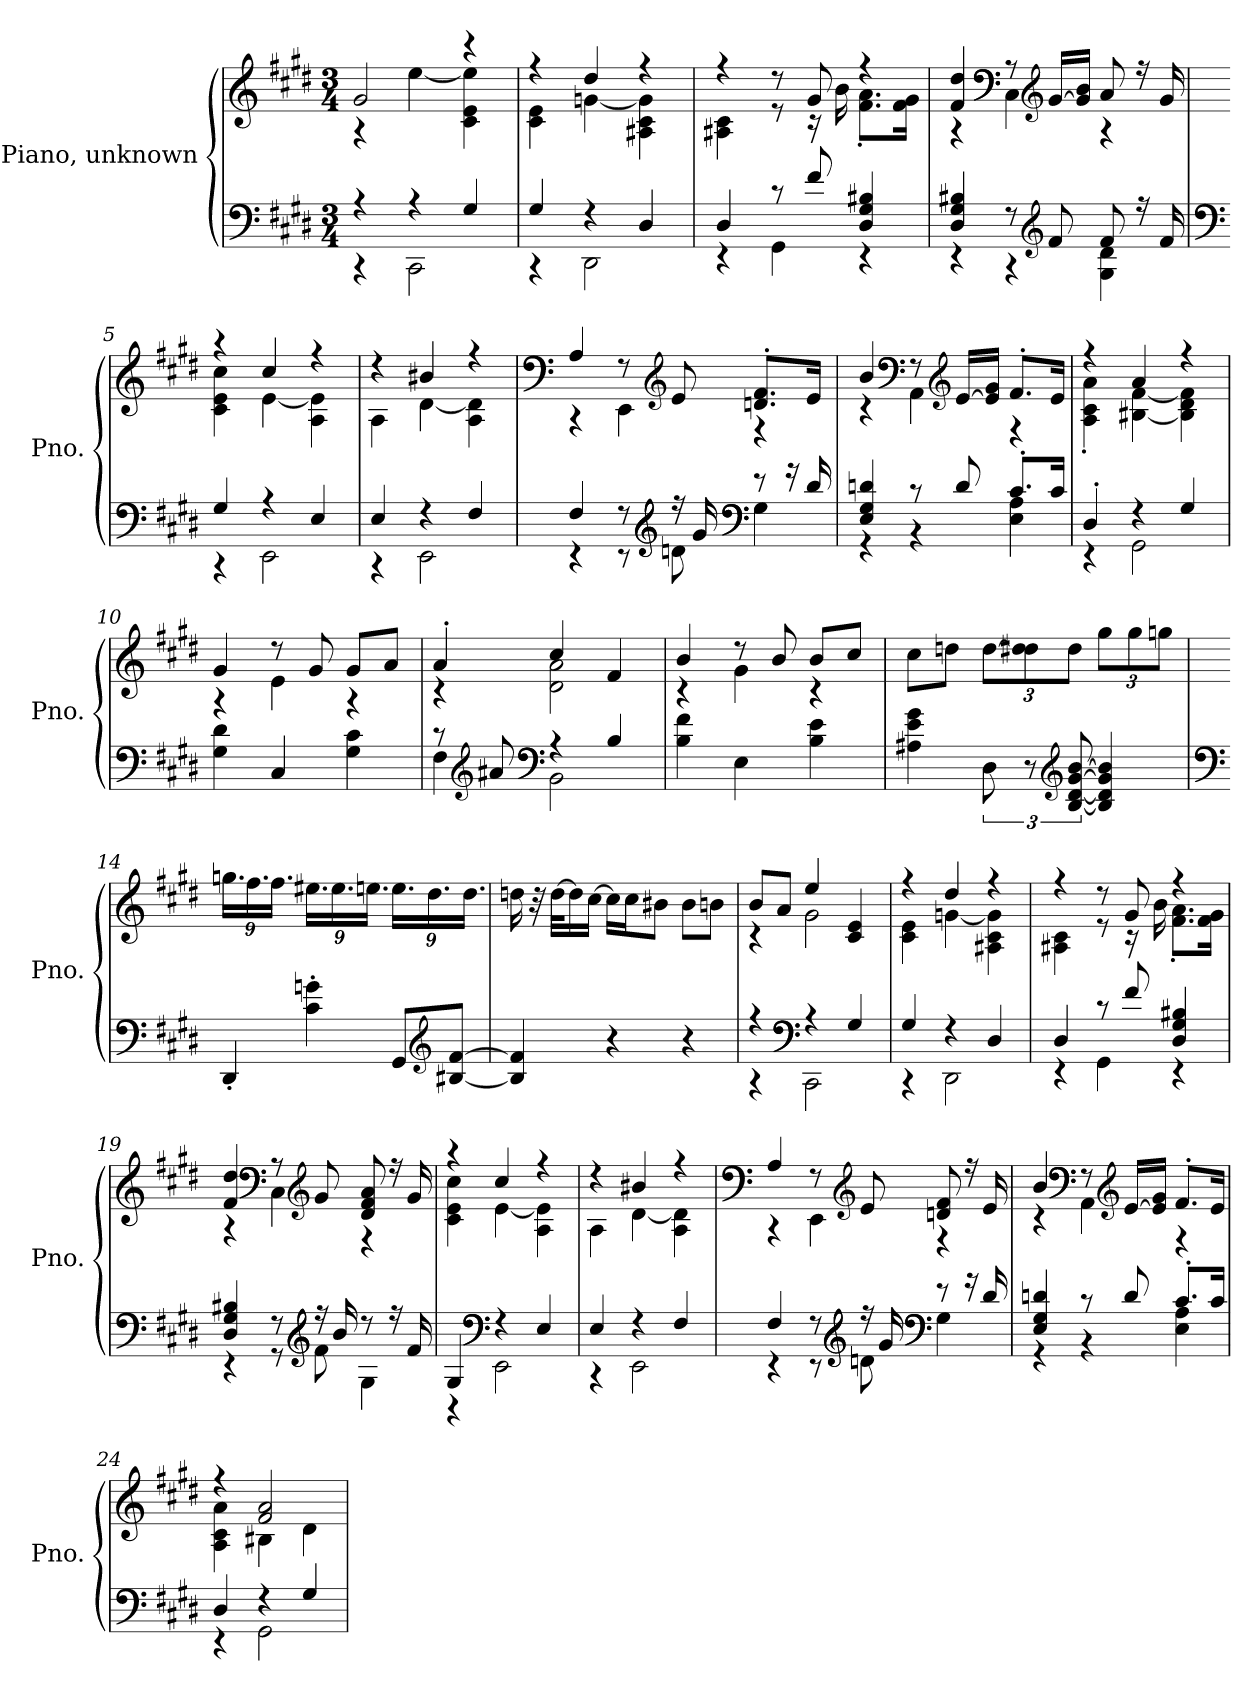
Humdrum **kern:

**kern	**kern
*part1	*part1
*staff2	*staff1
*I"Piano, unknown	*
*I'Pno.	*
*clefF4	*clefG2
*k[f#c#g#d#]	*k[f#c#g#d#]
*M3/4	*M3/4
*MM127	*MM127
=1	=1
*^	*^
4r	4r	2g#/	4r
4r	2CC#\	.	[4ee\
4G#/	.	4r	4c#\ 4e\ 4ee\]
=2	=2	=2	=2
4G#/	4r	4r	4c#\ 4e\
4r	2DD#\	4dd#/	[4gn\
4D#/	.	4r	4A#X\ 4c#\ 4g\]
=3	=3	=3	=3
4D#/	4r	4r	4A#X\ 4c#\
8r	4GG#\	8r	8r
8f#/	.	8g#/	16r
.	.	.	16b\
4D#/ 4G#/ 4B#X/	4r	4r	8.f#\' 8.a\'L
.	.	.	16f#\ 16g#\Jk
=4	=4	=4	=4
4D#/ 4G#/ 4B#X/	4r	4f#/ 4dd#/	4r
*	*	*clefF4	*
8r	4r	8r	4C#\
*clefG2	*	*clefG2	*
8f#/	.	[16g#/LL	.
.	.	16g#/] 16b/JJ	.
8f#/	4G#\ 4d#\	8a/	4r
16r	.	16r	.
16f#/	.	16g#/	.
=5	=5	=5	=5
*clefF4	*	*	*
4G#/	4r	4r	4c#\ 4e\ 4cc#\
4r	2EE\	4cc#/	[4e\
4E/	.	4r	4A\ 4e\]
!!LO:LB:g=z	!!
=6	=6	=6	=6
4E/	4r	4r	4A\
4r	2EE\	4b#X/	[4d#\
4F#/	.	4r	4A\ 4d#\]
=7	=7	=7	=7
*	*	*clefF4	*
4F#/	4r	4A/	4r
8r	8r	8r	4EE\
*clefG2	*	*clefG2	*
16r	8dn\	8e/	.
16g#/	.	.	.
*clefF4	*	*	*
8r	4G#\	8.dn/' 8.f#/'L	4r
16r	.	.	.
16d/	.	16e/Jk	.
=8	=8	=8	=8
4E/ 4G#/ 4dn/	4r	4b/	4r
*	*	*clefF4	*
8r	4r	8r	4AA\
*	*	*clefG2	*
8d/	.	[16e/LL	.
.	.	16e/] 16g#/JJ	.
8.c#'/L	4E\ 4A\	8.f#'/L	4r
16c#/Jk	.	16e/Jk	.
=9	=9	=9	=9
4D#'/	4r	4r	4A\' 4c#\' 4a\'
4r	2GG#\	4a/	[4B#X\ [4f#\
4G#/	.	4r	4B#\] 4d#\ 4f#\]
*v	*v	*	*
=10	=10	=10
4G#\ 4d#\	4g#/	4r
4C#/	8r	4e\
.	8g#/	.
4G#\ 4c#\	8g#/L	4r
.	8a/J	.
!!LO:LB:g=z	!!
=11	=11	=11
*^	*	*
8r	4F#\	4a'/	4r
*clefG2	*	*	*
8a#X/	.	.	.
*clefF4	*	*	*
4r	2BB\	4cc#/	2d#\ 2a\
4B/	.	4f#/	.
*v	*v	*	*
=12	=12	=12
4B\ 4f#\	4b/	4r
4E\	8r	4g#\
.	8b/	.
4B\ 4e\	8b/L	4r
.	8cc#/J	.
*	*v	*v
=13	=13
4A#X\ 4e\ 4g#\	8cc#\L
.	8ddn\J
*	*Xbrackettup
12D#\	[12dd\L
12r	12dd\] 12dd#X\
*clefG2	*
[12B/ [12d#/ [12g#/ [12b/	12dd#\J
4B/] 4d#/] 4g#/] 4b/]	12gg#\L
.	12gg#\
.	12ggn\J
!!LO:LB:g=z
=14	=14
*clefF4	*
4DD#'/	18.ggn\LL
.	18.ff#\
.	18.ff#\JJ
4c#\' 4gn\'	18.ee#X\LL
.	18.ee#\
.	18.een\JJ
8GG#/L	18.ee\LL
.	18.dd#\
*clefG2	*
[8B#X/ [8f#/J	.
.	18.dd#\JJ
=15	=15
4B#/] 4f#/]	16ddn\
.	32r
.	[32dd\KLL
.	16dd\]
.	[16cc#\JJ
4r	16cc#\LL]
.	16cc#\J
.	8b#X\J
4r	8b#\L
.	8bn\J
=16	=16
*^	*^
4r	4r	8b/L	4r
.	.	8a/J	.
*clefF4	*	*	*
4r	2CC#\	4ee/	2g#\
4G#/	.	4c#/ 4e/	.
=17	=17	=17	=17
4G#/	4r	4r	4c#\ 4e\
4r	2DD#\	4dd#/	[4gn\
4D#/	.	4r	4A#X\ 4c#\ 4g\]
!!LO:LB:g=z	!!
=18	=18	=18	=18
4D#/	4r	4r	4A#X\ 4c#\
8r	4GG#\	8r	8r
8f#/	.	8g#/	16r
.	.	.	16b\
4D#/ 4G#/ 4B#X/	4r	4r	8.f#\' 8.a\'L
.	.	.	16f#\ 16g#\Jk
=19	=19	=19	=19
4D#/ 4G#/ 4B#X/	4r	4f#/ 4dd#/	4r
*	*	*clefF4	*
8r	8r	8r	4C#\
*clefG2	*	*clefG2	*
16r	8f#\	8g#/	.
16b/	.	.	.
8r	4G#\	8d#/ 8f#/ 8a/	4r
16r	.	16r	.
16f#/	.	16g#/	.
=20	=20	=20	=20
4G#/	4r	4r	4c#\ 4e\ 4cc#\
*clefF4	*	*	*
4r	2EE\	4cc#/	[4e\
4E/	.	4r	4A\ 4e\]
=21	=21	=21	=21
4E/	4r	4r	4A\
4r	2EE\	4b#X/	[4d#\
4F#/	.	4r	4A\ 4d#\]
!!LO:LB:g=z	!!
=22	=22	=22	=22
*	*	*clefF4	*
4F#/	4r	4A/	4r
8r	8r	8r	4EE\
*clefG2	*	*clefG2	*
16r	8dn\	8e/	.
16g#/	.	.	.
*clefF4	*	*	*
8r	4G#\	8dn/ 8f#/	4r
16r	.	16r	.
16d/	.	16e/	.
=23	=23	=23	=23
4E/ 4G#/ 4dn/	4r	4b/	4r
*	*	*clefF4	*
8r	4r	8r	4AA\
*	*	*clefG2	*
8d/	.	[16e/LL	.
.	.	16e/] 16g#/JJ	.
8.c#'/L	4E\ 4A\	8.f#'/L	4r
16c#/Jk	.	16e/Jk	.
=24	=24	=24	=24
4D#/	4r	4r	4A\ 4c#\ 4a\
4r	2GG#\	2f#/ 2a/	4B#X\
4G#/	.	.	4d#\
*v	*v	*	*
*	*v	*v
=	=
*-	*-
